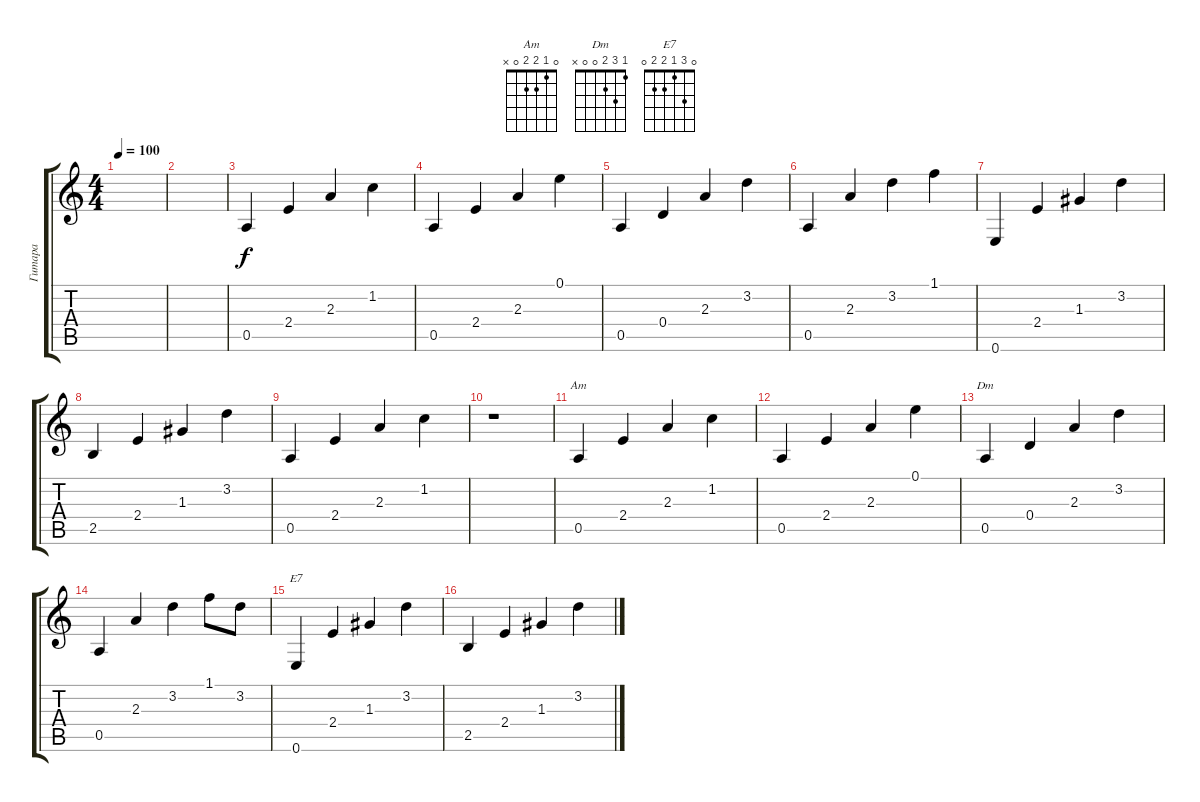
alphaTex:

\track ("Гитара" "Гитара") {instrument acousticguitarnylon}
\staff {score tabs}
\tuning (E4 B3 G3 D3 A2 E2) {hide}
\chord ("Am" 0 1 2 2 0 x)
\chord ("Dm" 1 3 2 0 0 x)
\chord ("E7" 0 3 1 2 2 0)
\ts (4 4)
\tempo 100
\clef g2
\ks c
|
|
0.5.4 2.4.4 2.3.4 1.2.4 |
0.5.4 2.4.4 2.3.4 0.1.4 |
0.5.4 0.4.4 2.3.4 3.2.4 |
0.5.4 2.3.4 3.2.4 1.1.4 |
0.6.4 2.4.4 1.3.4 3.2.4 |
2.5.4 2.4.4 1.3.4 3.2.4 |
0.5.4 2.4.4 2.3.4 1.2.4 |
r.1 |
0.5.4{ch "Am"} 2.4.4 2.3.4 1.2.4 |
0.5.4 2.4.4 2.3.4 0.1.4 |
0.5.4{ch "Dm"} 0.4.4 2.3.4 3.2.4 |
0.5.4 2.3.4 3.2.4 1.1.8 3.2.8 |
0.6.4{ch "E7"} 2.4.4 1.3.4 3.2.4 |
2.5.4 2.4.4 1.3.4 3.2.4
